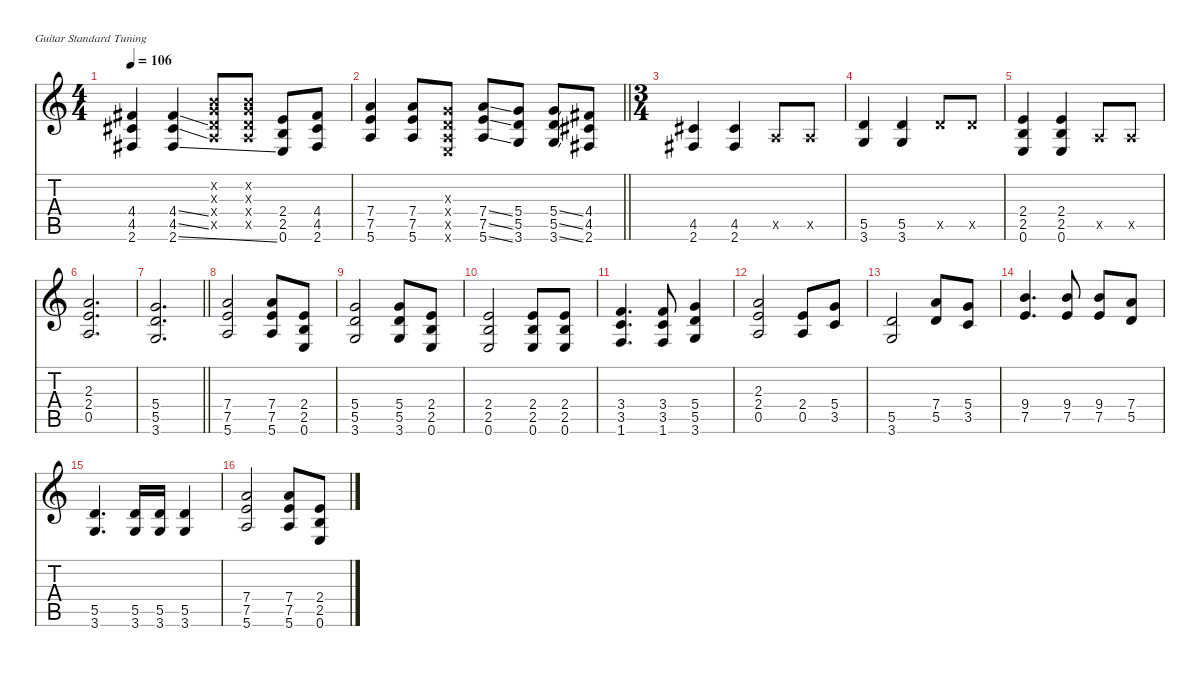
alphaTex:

\defaultSystemsLayout 4
\hideDynamics
\bracketExtendMode nobrackets
\singleTrackTrackNamePolicy hidden
\multiTrackTrackNamePolicy hidden
\otherSystemsTrackNameOrientation horizontal
\track ("James Hetfield Rythm" "dist.guit.") {defaultSystemsLayout 8 instrument distortionguitar}
\staff {score tabs}
\tuning (E4 B3 G3 D3 A2 E2)
\ts (4 4)
\tempo 106
\clef g2
\ks c
(4.4{acc #} 4.5{acc #} 2.6{acc #}).4{dy f beam Up} (4.4{ss acc #} 4.5{ss acc #} 2.6{ss acc #}).4{beam Up} (0.2{x} 0.3{x} 0.4{x} 0.5{x}).8{beam Up} (0.2{x} 0.3{x} 0.4{x} 0.5{x}).8{beam Up} (2.4 2.5 0.6).8{beam Up} (4.4{acc #} 4.5{acc #} 2.6{acc #}).8{beam Up} |
\barLineRight lightlight
(7.4 7.5 5.6).4{beam Up} (7.4 7.5 5.6).8{beam Up} (0.3{x} 0.4{x} 0.5{x} 0.6{x}).8{beam Up} (7.4{ss} 7.5{ss} 5.6{ss}).8{beam Up} (5.4 5.5 3.6).8{beam Up} (5.4{ss} 5.5{ss} 3.6{ss}).8{beam Up} (4.4{acc #} 4.5{acc #} 2.6{acc #}).8{beam Up} |
\ts (3 4)
\beaming (8 2 2 2)
(4.5{acc #} 2.6{acc #}).4{beam Up} (4.5{acc #} 2.6{acc #}).4{beam Up} 0.5{x}.8{beam Up} 0.5{x}.8{beam Up} |
(5.5 3.6).4{beam Up} (5.5 3.6).4{beam Up} 5.5{x}.8{beam Up} 5.5{x}.8{beam Up} |
(2.4 2.5 0.6).4{beam Up} (2.4 2.5 0.6).4{beam Up} 0.5{x}.8{beam Up} 0.5{x}.8{beam Up} |
(2.3 2.4 0.5).2{d beam Up} |
\barLineRight lightlight
(5.4 5.5 3.6).2{d beam Up} |
(7.4 7.5 5.6).2{beam Up} (7.4 7.5 5.6).8{beam Up} (2.4 2.5 0.6).8{beam Up} |
(5.4 5.5 3.6).2{beam Up} (5.4 5.5 3.6).8{beam Up} (2.4 2.5 0.6).8{beam Up} |
(2.4 2.5 0.6).2{beam Up} (2.4 2.5 0.6).8{beam Up} (2.4 2.5 0.6).8{beam Up} |
(3.4 3.5 1.6).4{d beam Up} (3.4 3.5 1.6).8{beam Up} (5.4 5.5 3.6).4{beam Up} |
(2.3 2.4 0.5).2{beam Up} (2.4 0.5).8{beam Up} (5.4 3.5).8{beam Up} |
(5.5 3.6).2{beam Up} (7.4 5.5).8{beam Up} (5.4 3.5).8{beam Up} |
(9.4 7.5).4{d beam Up} (9.4 7.5).8{beam Up} (9.4 7.5).8{beam Up} (7.4 5.5).8{beam Up} |
(5.5 3.6).4{d beam Up} (5.5 3.6).16{beam Up} (5.5 3.6).16{beam Up} (5.5 3.6).4{beam Up} |
(7.4 7.5 5.6).2{beam Up} (7.4 7.5 5.6).8{beam Up} (2.4 2.5 0.6).8{beam Up}
